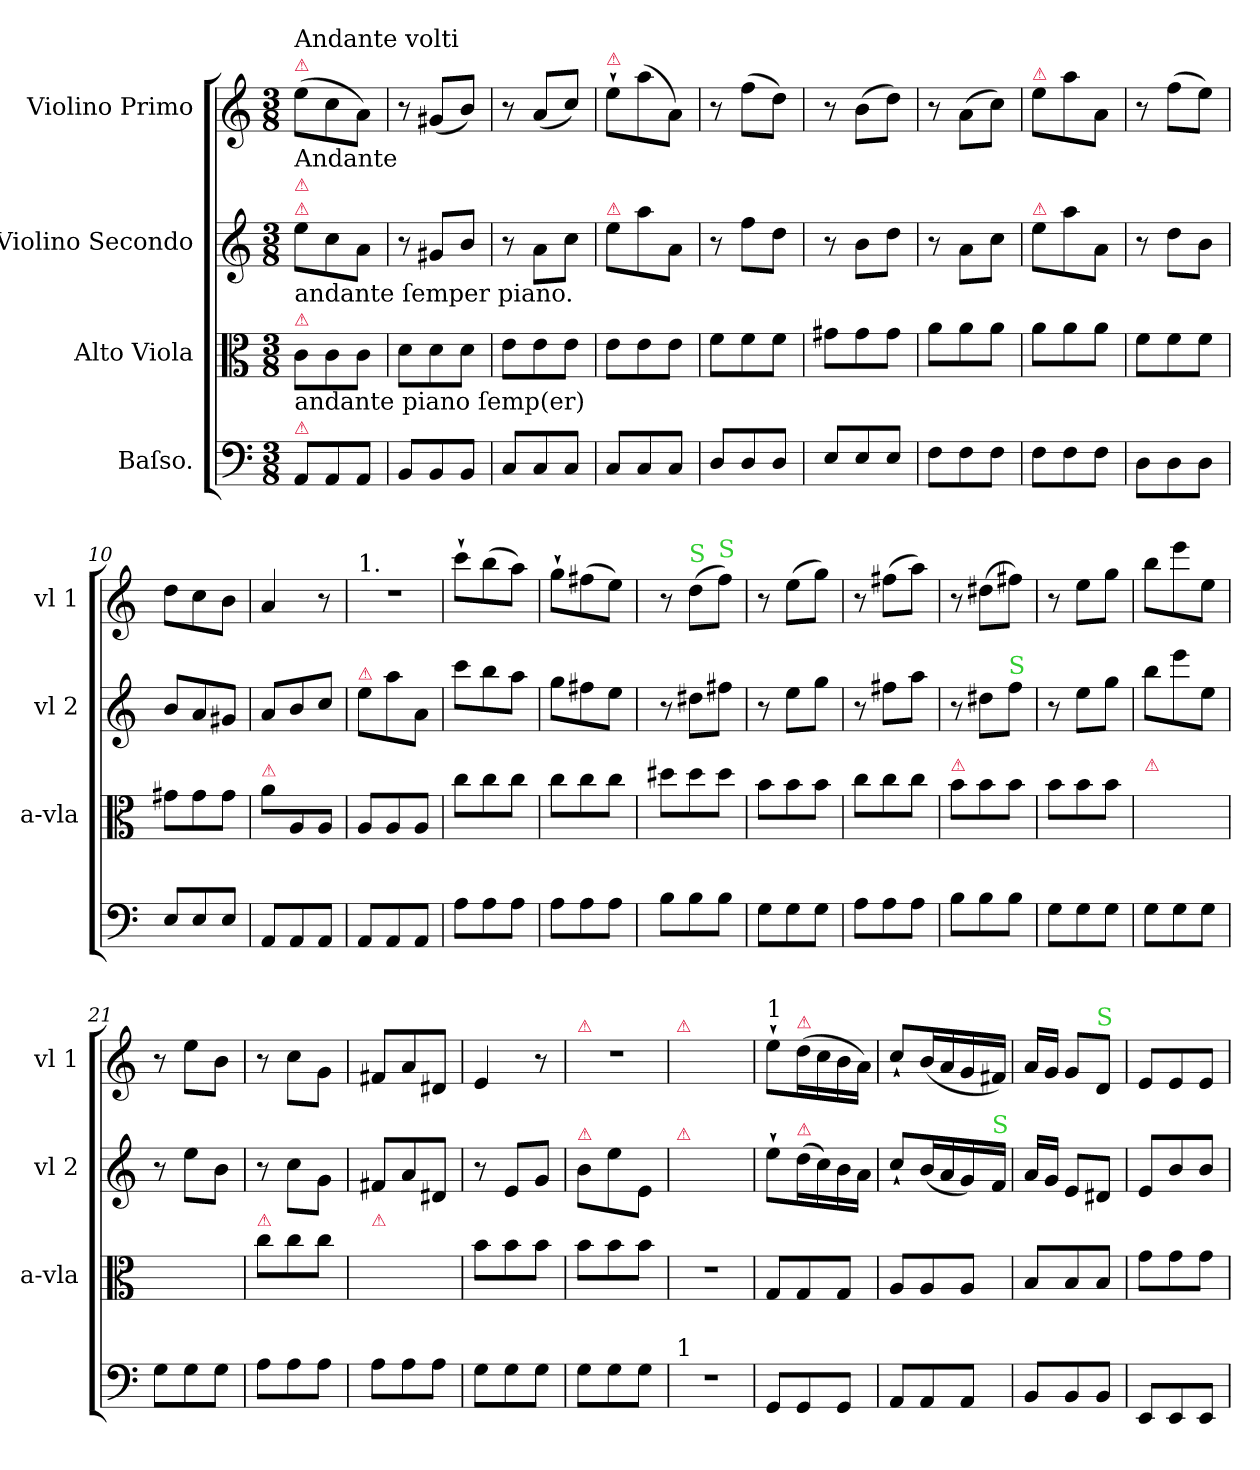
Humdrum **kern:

**kern	**kern	**kern	**kern
*part4	*part3	*part2	*part1
*staff4	*staff3	*staff2	*staff1
*I"Baſso.	*I"Alto Viola	*I"Violino Secondo	*I"Violino Primo
*	*I'a-vla	*I'vl 2	*I'vl 1
*clefF4	*clefC3	*clefG2	*clefG2
*k[]	*k[]	*k[]	*k[]
*M3/8	*M3/8	*M3/8	*M3/8
=1	=1	=1	=1
!	!	!	!LO:TX:a:color=crimson:t=⚠
!	!	!	!LO:TX:a:t=Andante volti
!	!	!LO:TX:a:color=crimson:t=⚠	!
!	!	!LO:TX:a:color=crimson:t=⚠	!
!	!	!LO:TX:a:t=Andante	!
!	!LO:TX:a:color=crimson:t=⚠	!	!
!	!LO:TX:a:t=andante ſemper piano.	!	!
!LO:TX:a:color=crimson:t=⚠	!	!	!
!LO:TX:a:t=andante piano ſemp(er)	!	!	!
8AA/L	8c\L	8ee\L	(8ee\L
8AA/	8c\	8cc\	8cc\
8AA/J	8c\J	8a\J	8a\J)
=2	=2	=2	=2
8BB/L	8d\L	8r	8r
8BB/	8d\	8g#X/L	(8g#X/L
8BB/J	8d\J	8b/J	8b/J)
=3	=3	=3	=3
8C/L	8e\L	8r	8r
8C/	8e\	8a\L	(8a/L
8C/J	8e\J	8cc\J	8cc/J)
=4	=4	=4	=4
!	!	!	!LO:TX:a:color=crimson:t=⚠
!	!	!LO:TX:a:color=crimson:t=⚠	!
8C/L	8e\L	8ee\L	8ee`\L
8C/	8e\	8aa\	(8aa\
8C/J	8e\J	8a/J	8a/J)
=5	=5	=5	=5
8D/L	8f\L	8r	8r
8D/	8f\	8ff\L	(8ff\L
8D/J	8f\J	8dd\J	8dd\J)
=6	=6	=6	=6
8E/L	8g#X\L	8r	8r
8E/	8g#\	8b\L	(8b\L
8E/J	8g#\J	8dd\J	8dd\J)
=7	=7	=7	=7
8F\L	8a\L	8r	8r
8F\	8a\	8a\L	(8a\L
8F\J	8a\J	8cc\J	8cc\J)
=8	=8	=8	=8
!	!	!	!LO:TX:a:color=crimson:t=⚠
!	!	!LO:TX:a:color=crimson:t=⚠	!
8F\L	8a\L	8ee\L	8ee\L
8F\	8a\	8aa\	8aa\
8F\J	8a\J	8a/J	8a/J
=9	=9	=9	=9
8D\L	8f\L	8r	8r
8D\	8f\	8dd\L	(8ff\L
8D\J	8f\J	8b\J	8ee\J)
=10	=10	=10	=10
8E/L	8g#X\L	8b/L	8dd\L
8E/	8g#\	8a/	8cc\
8E/J	8g#\J	8g#X/J	8b\J
=11	=11	=11	=11
!	!LO:TX:a:color=crimson:t=⚠	!	!
8AA/L	8a\L	8a/L	4a/
8AA/	8A/	8b/	.
8AA/J	8A/J	8cc/J	8r
=12	=12	=12	=12
!	!	!	!LO:TX:a:t=1.
!	!	!LO:TX:a:color=crimson:t=⚠	!
8AA/L	8A/L	8ee\L	4.r
8AA/	8A/	8aa\	.
8AA/J	8A/J	8a/J	.
=13	=13	=13	=13
8A\L	8cc\L	8ccc\L	8ccc`\L
8A\	8cc\	8bb\	(8bb\
8A\J	8cc\J	8aa\J	8aa\J)
=14	=14	=14	=14
8A\L	8cc\L	8gg\L	8gg`\L
8A\	8cc\	8ff#X\	(8ff#X\
8A\J	8cc\J	8ee\J	8ee\J)
=15	=15	=15	=15
8B\L	8dd#X\L	8r	8r
!	!	!	!LO:TX:a:color=limegreen:t=S
8B\	8dd#\	8dd#X\L	(8dd\L
!	!	!	!LO:TX:a:color=limegreen:t=S
8B\J	8dd#\J	8ff#X\J	8ff\J)
=16	=16	=16	=16
8G\L	8b\L	8r	8r
8G\	8b\	8ee\L	(8ee\L
8G\J	8b\J	8gg\J	8gg\J)
=17	=17	=17	=17
8A\L	8cc\L	8r	8r
8A\	8cc\	8ff#X\L	(8ff#X\L
8A\J	8cc\J	8aa\J	8aa\J)
=18	=18	=18	=18
!	!LO:TX:a:color=crimson:t=⚠	!	!
8B\L	8b\L	8r	8r
8B\	8b\	8dd#X\L	(8dd#X\L
!	!	!LO:TX:a:color=limegreen:t=S	!
8B\J	8b\J	8ff\J	8ff#X\J)
=19	=19	=19	=19
8G\L	8b\L	8r	8r
8G\	8b\	8ee\L	8ee\L
8G\J	8b\J	8gg\J	8gg\J
=20	=20	=20	=20
!	!LO:TX:a:color=crimson:t=⚠	!	!
8G\L	8b\Lyy	8bb\L	8bb\L
8G\	8b\yy	8eee\	8eee\
8G\J	8b\Jyy	8ee\J	8ee\J
=21	=21	=21	=21
8G\L	8b\Lyy	8r	8r
8G\	8b\yy	8ee\L	8ee\L
8G\J	8b\Jyy	8b\J	8b\J
=22	=22	=22	=22
!	!LO:TX:a:color=crimson:t=⚠	!	!
8A\L	8cc\L	8r	8r
8A\	8cc\	8cc\L	8cc\L
8A\J	8cc\J	8g\J	8g\J
=23	=23	=23	=23
!	!LO:TX:a:color=crimson:t=⚠	!	!
8A\L	8cc\Lyy	8f#X/L	8f#X/L
8A\	8cc\yy	8a/	8a/
8A\J	8cc\Jyy	8d#X/J	8d#X/J
=24	=24	=24	=24
8G\L	8b\L	8r	4e/
8G\	8b\	8e/L	.
8G\J	8b\J	8g/J	8r
=25	=25	=25	=25
!	!	!	!LO:TX:a:color=crimson:t=⚠
!	!	!LO:TX:a:color=crimson:t=⚠	!
8G\L	8b\L	8b\L	4.r
8G\	8b\	8ee\	.
8G\J	8b\J	8e/J	.
=26	=26	=26	=26
!	!	!	!LO:TX:a:color=crimson:t=⚠
!	!	!LO:TX:a:color=crimson:t=⚠	!
!LO:TX:a:t=1	!	!	!
4.r	4.r	4.ryy	4.ryy
=27	=27	=27	=27
!	!	!	!LO:TX:a:t=1
8GG/L	8G/L	8ee`\L	8ee`\L
!	!	!	!LO:TX:a:color=crimson:t=⚠
!	!	!LO:TX:a:color=crimson:t=⚠	!
8GG/	8G/	(16dd\L	(16dd\L
.	.	16cc\)	16cc\
8GG/J	8G/J	16b\	16b\
.	.	16a\JJ	16a\JJ)
=28	=28	=28	=28
8AA/L	8A/L	8cc`/L	8cc`/L
8AA/	8A/	(16b/L	(16b/L
.	.	16a/	16a/
8AA/J	8A/J	16g/)	16g/
!	!	!LO:TX:a:color=limegreen:t=S	!
.	.	16f/JJ	16f#X/JJ)
=29	=29	=29	=29
8BB/L	8B/L	16a/LL	16a/LL
.	.	16g/JJ	16g/JJ
8BB/	8B/	8e/L	8g/L
!	!	!	!LO:TX:a:color=limegreen:t=S
8BB/J	8B/J	8d#X/J	8d/J
=30	=30	=30	=30
8EE/L	8g\L	8e/L	8e/L
8EE/	8g\	8b/	8e/
8EE/J	8g\J	8b/J	8e/J
=	=	=	=
*-	*-	*-	*-
